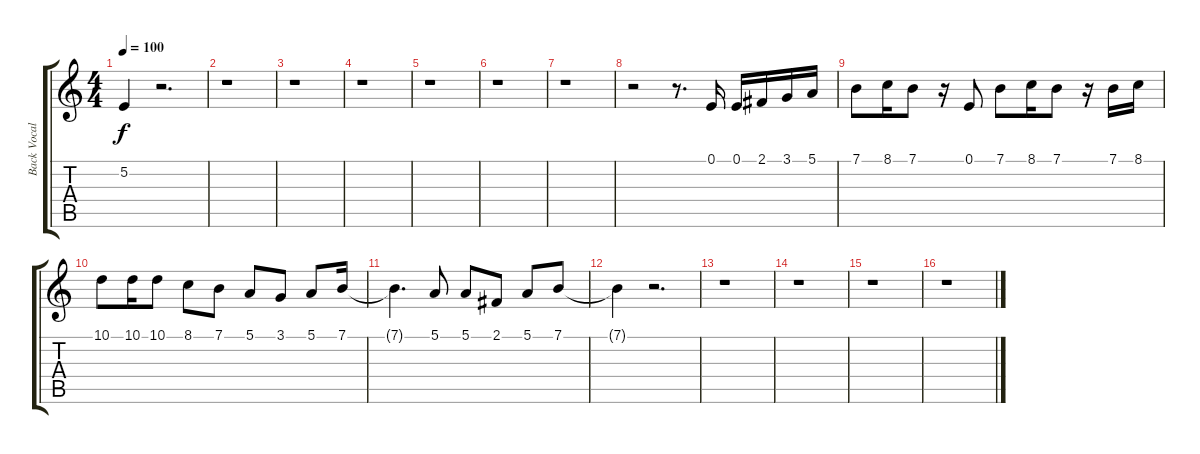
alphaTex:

\track ("Back Vocals" "Back Vocal") {instrument acousticgrandpiano}
\staff {score tabs}
\tuning (E4 B3 G3 D3 A2 E2) {hide}
\ts (4 4)
\tempo 100
\clef g2
\ks c
5.2{t}.4{dy f} r.2{d} |
r.1 |
r.1 |
r.1 |
r.1 |
r.1 |
r.1 |
r.2 r.8{d} 0.1.16 0.1.16 2.1.16 3.1.16 5.1.16 |
7.1.8 8.1.16 7.1.8 r.16 0.1.8 7.1.8 8.1.16 7.1.8 r.16 7.1.16 8.1.16 |
10.1.8 10.1.16 10.1.8 8.1.8 7.1.8 5.1.8 3.1.8 5.1.8 7.1.16 |
7.1{t}.4{d} 5.1.8 5.1.8 2.1.8 5.1.8 7.1.8 |
7.1{t}.4 r.2{d} |
r.1 |
r.1 |
r.1 |
r.1
